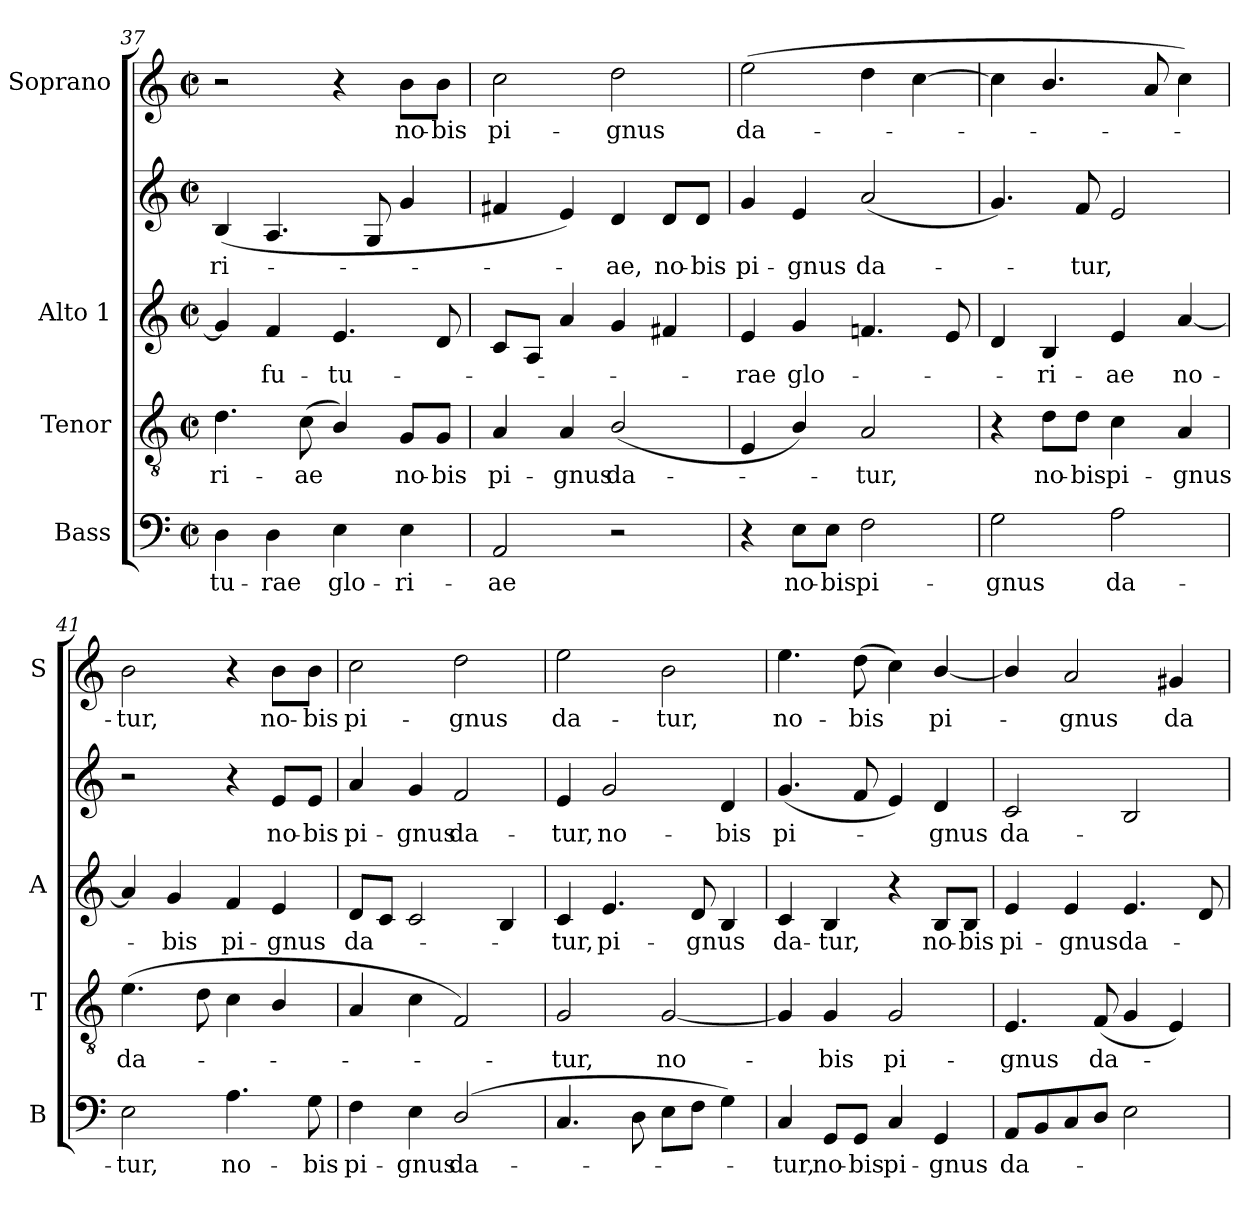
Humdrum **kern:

**kern	**text	**kern	**text	**kern	**text	**kern	**text	**kern	**text
*part4	*part4	*part3	*part3	*part2	*part2	*part2	*part2	*part1	*part1
*staff5	*staff5	*staff4	*staff4	*staff3	*staff3	*staff2	*staff2	*staff1	*staff1
*I"Bass	*	*I"Tenor	*	*I"Alto 1	*	*	*	*I"Soprano	*
*I'B	*	*I'T	*	*I'A	*	*	*	*I'S	*
*clefF4	*	*clefGv2	*	*clefG2	*	*clefG2	*	*clefG2	*
*k[]	*	*k[]	*	*k[]	*	*k[]	*	*k[]	*
*M2/2	*	*M2/2	*	*M2/2	*	*M2/2	*	*M2/2	*
*met(c|)	*	*met(c|)	*	*met(c|)	*	*met(c|)	*	*met(c|)	*
=37	=37	=37	=37	=37	=37	=37	=37	=37	=37
!	!LO:LY:b	!	!LO:LY:b	!	!	!	!LO:LY:b	!	!
4D\	-tu-	4.d\	-ri-	4gni/]	.	(<4B/	ri-	2r	.
!	!LO:LY:b	!	!	!	!LO:LY:b	!	!	!	!
4D\	-rae	.	.	4f/	-fu-	4.A/	.	.	.
!	!	!	!LO:LY:b	!	!	!	!	!	!
.	.	(<8c\	-ae	.	.	.	.	.	.
!	!LO:LY:b	!	!	!	!LO:LY:b	!	!	!	!
4E\	glo-	4B/)	.	4.e/	-tu-	.	.	4r	.
.	.	.	.	.	.	8G/	.	.	.
!	!LO:LY:b	!	!LO:LY:b	!	!	!	!	!	!LO:LY:b
4E\	-ri-	8G/L	no-	.	.	4g/	.	8b\L	no-
!	!	!	!LO:LY:b	!	!	!	!	!	!LO:LY:b
.	.	8G/J	-bis	8d/	.	.	.	8b\J	-bis
=38	=38	=38	=38	=38	=38	=38	=38	=38	=38
!	!LO:LY:b	!	!LO:LY:b	!	!	!	!	!	!LO:LY:b
2AA/	-ae	4A/	pi-	8c/L	.	4f#X/	.	2cc\	pi-
.	.	.	.	8A/J	.	.	.	.	.
!	!	!	!LO:LY:b	!	!	!	!	!	!
.	.	4A/	-gnus	4a/	.	4e/)	.	.	.
!	!	!	!LO:LY:b	!	!	!	!LO:LY:b	!	!LO:LY:b
2r	.	(<2B/	da-	4g/	.	4d/	ae,	2dd\	-gnus
!	!	!	!	!	!	!	!LO:LY:b	!	!
.	.	.	.	4f#X/	.	8d/L	no-	.	.
!	!	!	!	!	!	!	!LO:LY:b	!	!
.	.	.	.	.	.	8d/J	-bis	.	.
=39	=39	=39	=39	=39	=39	=39	=39	=39	=39
!	!	!	!	!	!LO:LY:b	!	!LO:LY:b	!	!LO:LY:b
4r	.	4E/	.	4e/	rae	4g/	pi-	(>2ee\	da-
!	!LO:LY:b	!	!	!	!LO:LY:b	!	!LO:LY:b	!	!
8E\L	no-	4B/)	.	(<4g/	glo-	4e/	-gnus	.	.
!	!LO:LY:b	!	!	!	!	!	!	!	!
8E\J	-bis	.	.	.	.	.	.	.	.
!	!LO:LY:b	!	!LO:LY:b	!	!	!	!LO:LY:b	!	!
2F\	pi-	2A/	tur,	4.fn/	.	(<2a/	da-	4dd\	.
.	.	.	.	.	.	.	.	[4cc\	.
.	.	.	.	8e/	.	.	.	.	.
=40	=40	=40	=40	=40	=40	=40	=40	=40	=40
!	!LO:LY:b	!	!	!	!	!	!	!	!
2G\	-gnus	4r	.	4d/	.	4.g/)	.	4cc\]	.
!	!	!	!LO:LY:b	!	!LO:LY:b	!	!	!	!
.	.	8d\L	no-	4B/	ri-	.	.	4.b/	.
!	!	!	!LO:LY:b	!	!	!	!LO:LY:b	!	!
.	.	8d\J	-bis	.	.	8f/	tur,	.	.
!	!LO:LY:b	!	!LO:LY:b	!	!LO:LY:b	!	!	!	!
2A\	da-	4c\	pi-	4e/	-ae	2e/)	.	.	.
.	.	.	.	.	.	.	.	8a/	.
!	!	!	!LO:LY:b	!	!LO:LY:b	!	!	!	!
.	.	4A/	-gnus	[4a/	no-	.	.	4cc\)	.
!!LO:PB:g=z
=41	=41	=41	=41	=41	=41	=41	=41	=41	=41
!	!LO:LY:b	!	!LO:LY:b	!	!	!	!	!	!LO:LY:b
2E\	-tur,	(>4.e\	da-	4a/]	.	2r	.	2b\	tur,
!	!	!	!	!	!LO:LY:b	!	!	!	!
.	.	.	.	4g/	bis	.	.	.	.
.	.	8d\	.	.	.	.	.	.	.
!	!LO:LY:b	!	!	!	!LO:LY:b	!	!	!	!
4.A\	no-	4c\	.	4f/	pi-	4r	.	4r	.
!	!	!	!	!	!LO:LY:b	!	!LO:LY:b	!	!LO:LY:b
.	.	4B/	.	4e/	-gnus	8e/L	-no-	8b\L	no-
!	!LO:LY:b	!	!	!	!	!	!LO:LY:b	!	!LO:LY:b
8G\	-bis	.	.	.	.	8e/J	-bis	8b\J	-bis
=42	=42	=42	=42	=42	=42	=42	=42	=42	=42
!	!LO:LY:b	!	!	!	!LO:LY:b	!	!LO:LY:b	!	!LO:LY:b
4F\	pi-	4A/	.	8d/L	-da-	4a/	pi-	2cc\	pi-
.	.	.	.	8c/J	.	.	.	.	.
!	!LO:LY:b	!	!	!	!	!	!LO:LY:b	!	!
4E\	-gnus	4c\	.	2c/	.	4g/	-gnus	.	.
!	!LO:LY:b	!	!	!	!	!	!LO:LY:b	!	!LO:LY:b
(>2D/	da-	2F/)	.	.	.	2f/	da-	2dd\	-gnus
.	.	.	.	4B/	.	.	.	.	.
=43	=43	=43	=43	=43	=43	=43	=43	=43	=43
!	!	!	!LO:LY:b	!	!LO:LY:b	!	!LO:LY:b	!	!LO:LY:b
4.C/	.	2G/	tur,	4c/	tur,	4e/	tur,	2ee\	da-
!	!	!	!	!	!LO:LY:b	!	!LO:LY:b	!	!
.	.	.	.	4.e/	pi-	2g/	no-	.	.
8D\	.	.	.	.	.	.	.	.	.
!	!	!	!LO:LY:b	!	!	!	!	!	!LO:LY:b
8E\L	.	[2G/	no-	.	.	.	.	2b\	-tur,
!	!	!	!	!	!LO:LY:b	!	!	!	!
8F\J	.	.	.	8d/	-gnus	.	.	.	.
!	!	!	!	!	!	!	!LO:LY:b	!	!
4G\)	.	.	.	4B/	.	4d/	-bis	.	.
=44	=44	=44	=44	=44	=44	=44	=44	=44	=44
!	!LO:LY:b	!	!	!	!LO:LY:b	!	!LO:LY:b	!	!LO:LY:b
4C/	tur,	4G/]	.	4c/	da-	(<4.g/	pi-	4.ee\	no-
!	!LO:LY:b	!	!LO:LY:b	!	!LO:LY:b	!	!	!	!
8GG/L	no-	4G/	bis	4B/	-tur,	.	.	.	.
!	!LO:LY:b	!	!	!	!	!	!	!	!LO:LY:b
8GG/J	-bis	.	.	.	.	8f/	.	(>8dd\	-bis
!	!LO:LY:b	!	!LO:LY:b	!	!	!	!	!	!
4C/	pi-	2G/	pi-	4r	.	4e/)	.	4cc\)	.
!	!LO:LY:b	!	!	!	!LO:LY:b	!	!LO:LY:b	!	!LO:LY:b
4GG/	-gnus	.	.	8B/L	no-	4d/	gnus	[4b/	pi-
!	!	!	!	!	!LO:LY:b	!	!	!	!
.	.	.	.	8B/J	-bis	.	.	.	.
=45	=45	=45	=45	=45	=45	=45	=45	=45	=45
!	!LO:LY:b	!	!LO:LY:b	!	!LO:LY:b	!	!LO:LY:b	!	!
8AA/L	da-	4.E/	-gnus	4e/	pi-	2c/	da-	4b/]	.
8BB/	.	.	.	.	.	.	.	.	.
!	!	!	!	!	!LO:LY:b	!	!	!	!LO:LY:b
8C/	.	.	.	4e/	-gnus	.	.	2a/	gnus
!	!	!	!LO:LY:b	!	!	!	!	!	!
8D/J	.	(<8F/	da-	.	.	.	.	.	.
!	!	!	!	!	!LO:LY:b	!	!	!	!
2E\	.	4G/	.	4.e/	da-	2B/	.	.	.
!	!	!	!	!	!	!	!	!	!LO:LY:b
.	.	4E/)	.	.	.	.	.	4g#X/	da-
.	.	.	.	8d/	.	.	.	.	.
=	=	=	=	=	=	=	=	=	=
*-	*-	*-	*-	*-	*-	*-	*-	*-	*-
